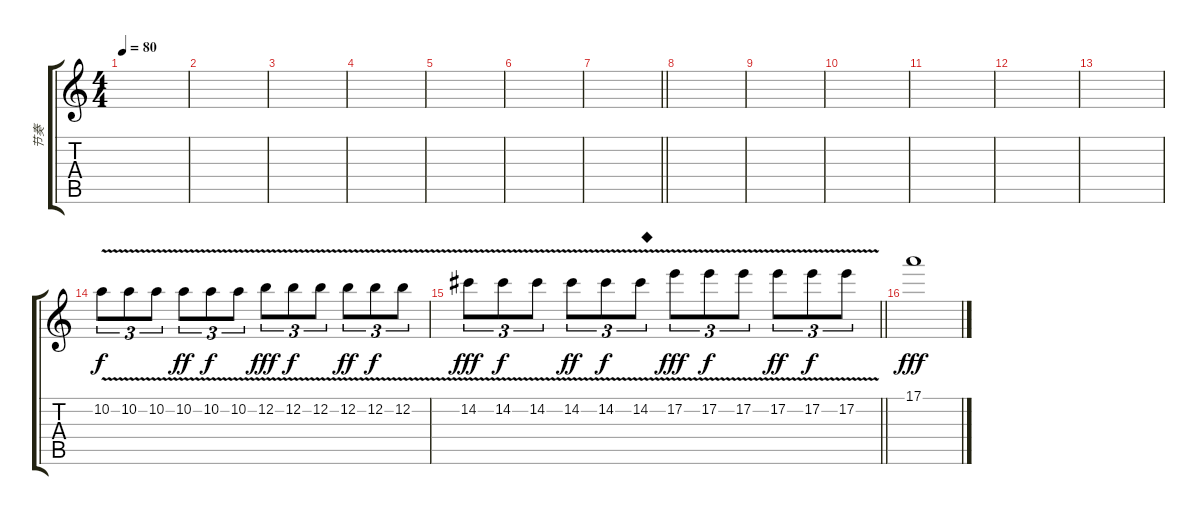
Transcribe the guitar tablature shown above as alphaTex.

\track ("节奏" "节奏") {instrument acousticguitarnylon}
\staff {score tabs}
\tuning (E4 B3 G3 D3 A2 E2) {hide}
\ts (4 4)
\tempo 80
\clef g2
\ks c
|
|
|
|
|
|
\barLineRight lightlight
|
|
|
|
|
|
|
10.2{v}.8{tu (3 2) balance 16} 10.2{v}.8{tu (3 2) dy f} 10.2{v}.8{tu (3 2)} 10.2{v}.8{tu (3 2) dy ff} 10.2{v}.8{tu (3 2) dy f} 10.2{v}.8{tu (3 2)} 12.2{v}.8{tu (3 2) dy fff balance 0} 12.2{v}.8{tu (3 2) dy f} 12.2{v}.8{tu (3 2)} 12.2{v}.8{tu (3 2) dy ff} 12.2{v}.8{tu (3 2) dy f} 12.2{v}.8{tu (3 2)} |
\barLineRight lightlight
14.2{v}.8{tu (3 2) dy fff balance 16} 14.2{v}.8{tu (3 2) dy f} 14.2{v}.8{tu (3 2)} 14.2{v}.8{tu (3 2) dy ff} 14.2{v}.8{tu (3 2) dy f} 14.2{v}.8{tu (3 2) txt "◆"} 17.2{v}.8{tu (3 2) dy fff balance 0} 17.2{v}.8{tu (3 2) dy f} 17.2{v}.8{tu (3 2)} 17.2{v}.8{tu (3 2) dy ff} 17.2{v}.8{tu (3 2) dy f} 17.2{v}.8{tu (3 2)} |
17.1.1{dy fff balance 8}
